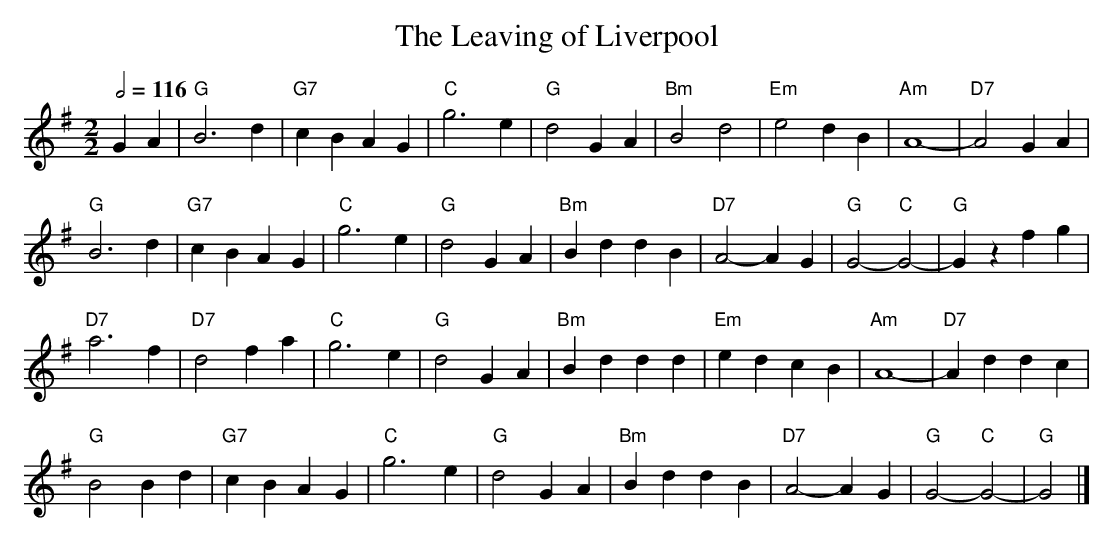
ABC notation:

X:1
T:The Leaving of Liverpool
Q:1/2=116
M:2/2
L:1/4
K:G
GA | "G"B3d | "G7"cB AG | "C"g3 e | "G"d2 GA | "Bm"B2 d2 | "Em"e2 dB | "Am"A4- | "D7"A2GA |
"G"B3d | "G7"cB AG | "C"g3 e | "G"d2 GA | "Bm"Bd dB | "D7"A2- AG | "G"G2- "C"G2- | "G"G zfg |
"D7"a3 f | "D7"d2 fa | "C"g3 e | "G"d2 GA | "Bm"Bd dd | "Em"ed cB | "Am"A4- | "D7"A ddc |
"G"B2 Bd | "G7"cB AG | "C"g3 e | "G"d2 GA | "Bm"Bd dB | "D7"A2- AG | "G"G2- "C"G2- | "G"G2 |]
